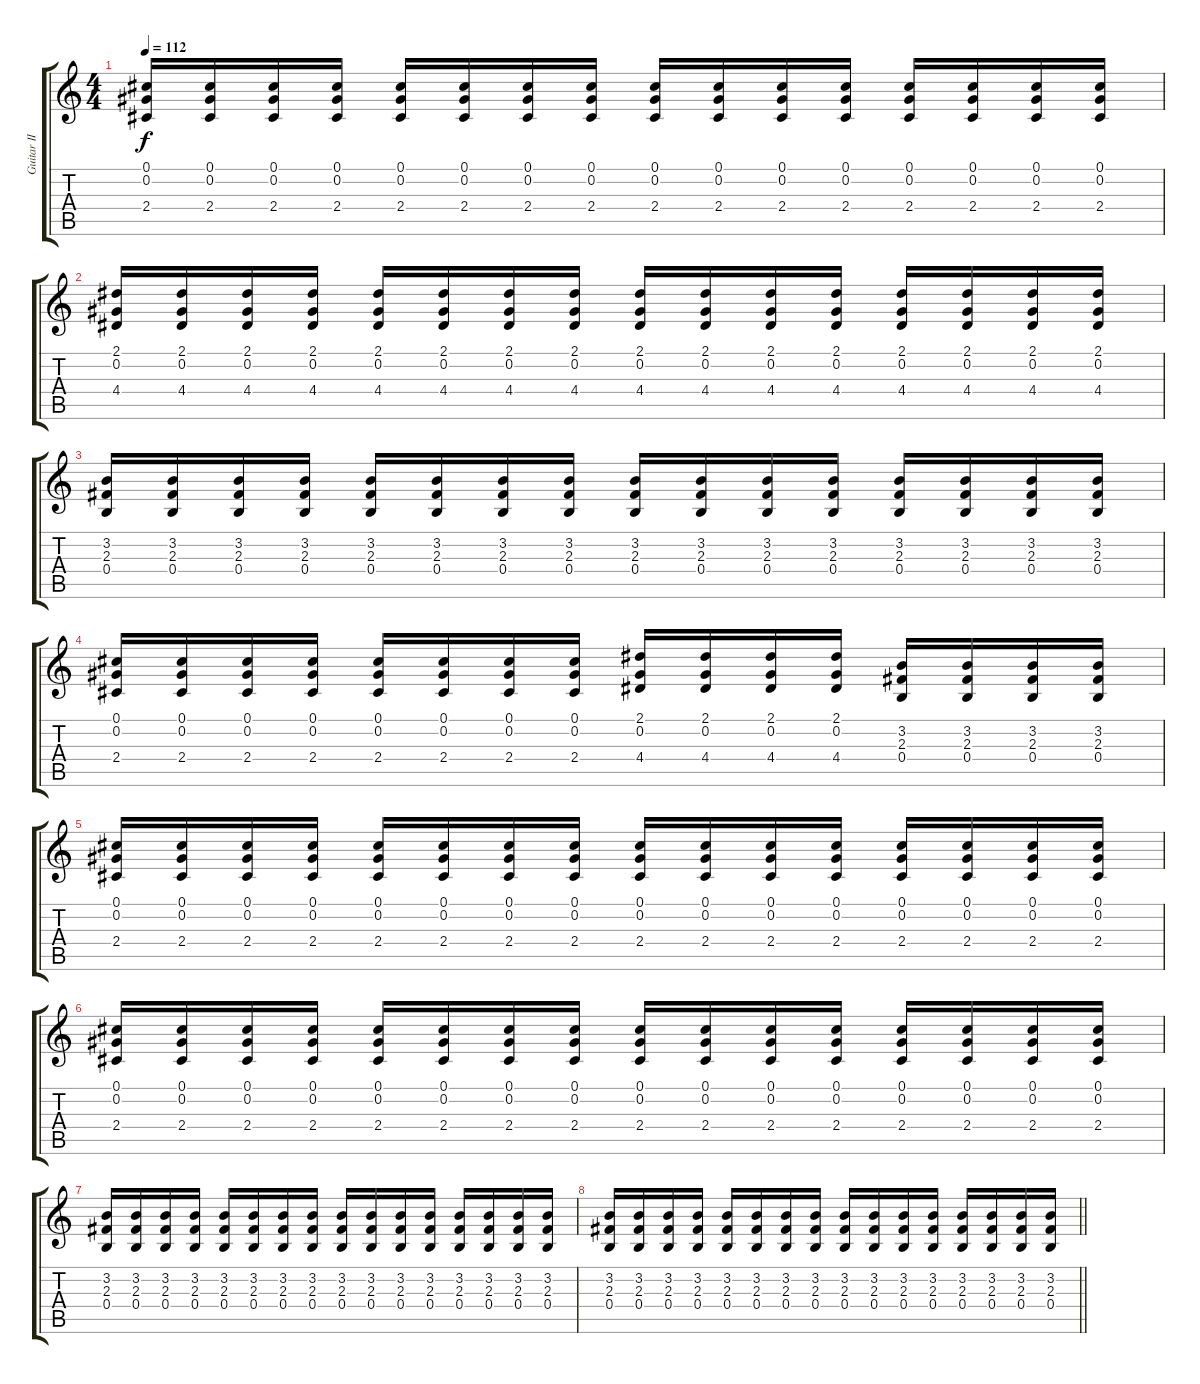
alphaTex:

\track ("Guitar II" "Guitar II") {instrument overdrivenguitar}
\staff {score tabs}
\tuning (Db4 Ab3 E3 B2 Gb2 B1) {hide}
\ts (4 4)
\tempo 112
\clef g2
\ks c
(0.1 0.2 2.4).16{dy f} (0.1 0.2 2.4).16 (0.1 0.2 2.4).16 (0.1 0.2 2.4).16 (0.1 0.2 2.4).16 (0.1 0.2 2.4).16 (0.1 0.2 2.4).16 (0.1 0.2 2.4).16 (0.1 0.2 2.4).16 (0.1 0.2 2.4).16 (0.1 0.2 2.4).16 (0.1 0.2 2.4).16 (0.1 0.2 2.4).16 (0.1 0.2 2.4).16 (0.1 0.2 2.4).16 (0.1 0.2 2.4).16 |
(2.1 0.2 4.4).16 (2.1 0.2 4.4).16 (2.1 0.2 4.4).16 (2.1 0.2 4.4).16 (2.1 0.2 4.4).16 (2.1 0.2 4.4).16 (2.1 0.2 4.4).16 (2.1 0.2 4.4).16 (2.1 0.2 4.4).16 (2.1 0.2 4.4).16 (2.1 0.2 4.4).16 (2.1 0.2 4.4).16 (2.1 0.2 4.4).16 (2.1 0.2 4.4).16 (2.1 0.2 4.4).16 (2.1 0.2 4.4).16 |
(3.2 2.3 0.4).16 (3.2 2.3 0.4).16 (3.2 2.3 0.4).16 (3.2 2.3 0.4).16 (3.2 2.3 0.4).16 (3.2 2.3 0.4).16 (3.2 2.3 0.4).16 (3.2 2.3 0.4).16 (3.2 2.3 0.4).16 (3.2 2.3 0.4).16 (3.2 2.3 0.4).16 (3.2 2.3 0.4).16 (3.2 2.3 0.4).16 (3.2 2.3 0.4).16 (3.2 2.3 0.4).16 (3.2 2.3 0.4).16 |
(0.1 0.2 2.4).16 (0.1 0.2 2.4).16 (0.1 0.2 2.4).16 (0.1 0.2 2.4).16 (0.1 0.2 2.4).16 (0.1 0.2 2.4).16 (0.1 0.2 2.4).16 (0.1 0.2 2.4).16 (2.1 0.2 4.4).16 (2.1 0.2 4.4).16 (2.1 0.2 4.4).16 (2.1 0.2 4.4).16 (3.2 2.3 0.4).16 (3.2 2.3 0.4).16 (3.2 2.3 0.4).16 (3.2 2.3 0.4).16 |
(0.1 0.2 2.4).16 (0.1 0.2 2.4).16 (0.1 0.2 2.4).16 (0.1 0.2 2.4).16 (0.1 0.2 2.4).16 (0.1 0.2 2.4).16 (0.1 0.2 2.4).16 (0.1 0.2 2.4).16 (0.1 0.2 2.4).16 (0.1 0.2 2.4).16 (0.1 0.2 2.4).16 (0.1 0.2 2.4).16 (0.1 0.2 2.4).16 (0.1 0.2 2.4).16 (0.1 0.2 2.4).16 (0.1 0.2 2.4).16 |
(0.1 0.2 2.4).16 (0.1 0.2 2.4).16 (0.1 0.2 2.4).16 (0.1 0.2 2.4).16 (0.1 0.2 2.4).16 (0.1 0.2 2.4).16 (0.1 0.2 2.4).16 (0.1 0.2 2.4).16 (0.1 0.2 2.4).16 (0.1 0.2 2.4).16 (0.1 0.2 2.4).16 (0.1 0.2 2.4).16 (0.1 0.2 2.4).16 (0.1 0.2 2.4).16 (0.1 0.2 2.4).16 (0.1 0.2 2.4).16 |
(3.2 2.3 0.4).16 (3.2 2.3 0.4).16 (3.2 2.3 0.4).16 (3.2 2.3 0.4).16 (3.2 2.3 0.4).16 (3.2 2.3 0.4).16 (3.2 2.3 0.4).16 (3.2 2.3 0.4).16 (3.2 2.3 0.4).16 (3.2 2.3 0.4).16 (3.2 2.3 0.4).16 (3.2 2.3 0.4).16 (3.2 2.3 0.4).16 (3.2 2.3 0.4).16 (3.2 2.3 0.4).16 (3.2 2.3 0.4).16 |
\barLineRight lightlight
(3.2 2.3 0.4).16 (3.2 2.3 0.4).16 (3.2 2.3 0.4).16 (3.2 2.3 0.4).16 (3.2 2.3 0.4).16 (3.2 2.3 0.4).16 (3.2 2.3 0.4).16 (3.2 2.3 0.4).16 (3.2 2.3 0.4).16 (3.2 2.3 0.4).16 (3.2 2.3 0.4).16 (3.2 2.3 0.4).16 (3.2 2.3 0.4).16 (3.2 2.3 0.4).16 (3.2 2.3 0.4).16 (3.2 2.3 0.4).16
